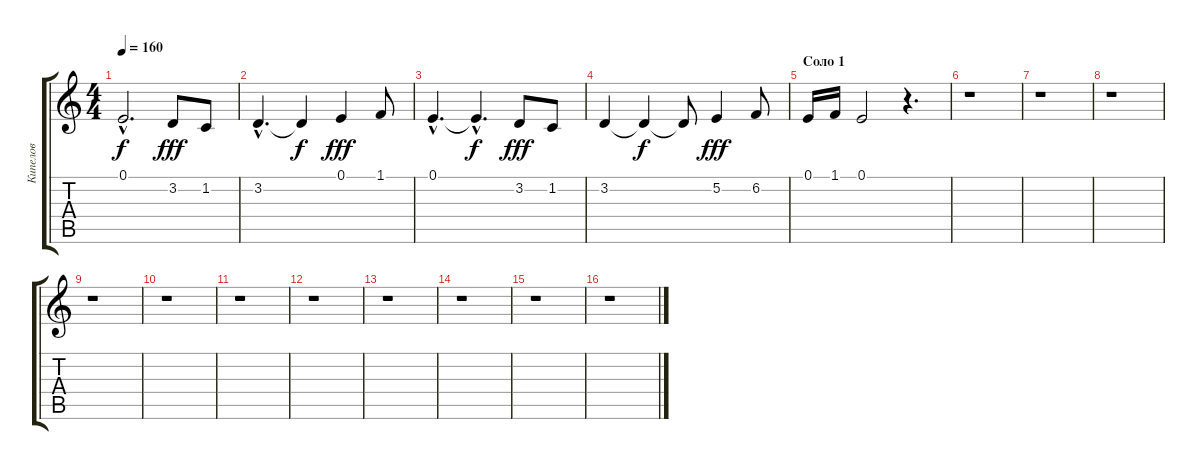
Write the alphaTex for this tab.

\track ("Кипелов" "Кипелов") {instrument tenorsax}
\staff {score tabs}
\tuning (E4 B3 G3 D3 A2 E2) {hide}
\ts (4 4)
\tempo 160
\clef g2
\ks c
0.1{hac t}.2{d dy f} 3.2.8{dy fff} 1.2.8 |
3.2{hac}.4{d} 3.2{t}.4{dy f} 0.1.4{dy fff} 1.1.8 |
0.1{hac}.4{d} 0.1{hac t}.4{d dy f} 3.2.8{dy fff} 1.2.8 |
3.2.4 3.2{t}.4{dy f} 3.2{t}.8 5.2.4{dy fff} 6.2.8 |
\section ("" "Соло 1")
0.1.16 1.1.16 0.1.2 r.4{d} |
r.1 |
r.1 |
r.1 |
r.1 |
r.1 |
r.1 |
r.1 |
r.1 |
r.1 |
r.1 |
r.1
